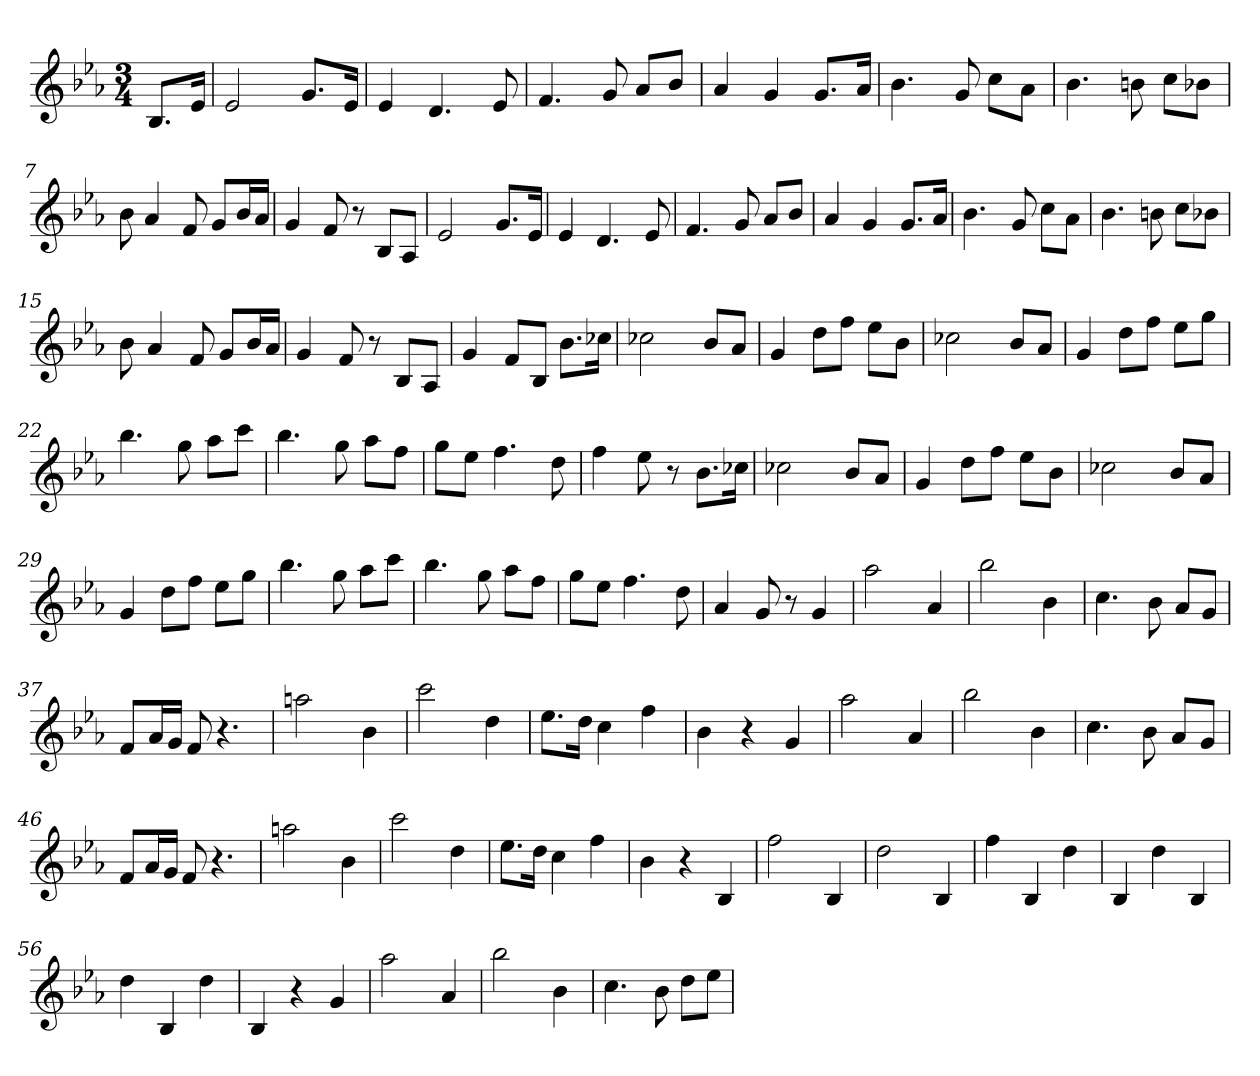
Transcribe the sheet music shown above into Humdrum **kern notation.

**kern
*part1
*staff1
*clefG2
*k[b-e-a-]
*E-:
*M3/4
*MM120
=
8.B-/L
16e-/Jk
=1
2e-
8.g/L
16e-/Jk
=2
4e-
4.d
8e-
=3
4.f
8g
8a-/L
8b-/J
=4
4a-
4g
8.g/L
16a-/Jk
=5
4.b-
8g
8cc\L
8a-\J
=6
4.b-
8bn
8cc\L
8b-X\J
=7
8b-
4a-
8f
8g/L
16b-/L
16a-/JJ
=8
4g
8f
8r
8B-/L
8A-/J
=9
2e-
8.g/L
16e-/Jk
=10
4e-
4.d
8e-
=11
4.f
8g
8a-/L
8b-/J
=12
4a-
4g
8.g/L
16a-/Jk
=13
4.b-
8g
8cc\L
8a-\J
=14
4.b-
8bn
8cc\L
8b-X\J
=15
8b-
4a-
8f
8g/L
16b-/L
16a-/JJ
=16
4g
8f
8r
8B-/L
8A-/J
=17
4g
8f/L
8B-/J
8.b-\L
16cc-X\Jk
=18
2cc-X
8b-/L
8a-/J
=19
4g
8dd\L
8ff\J
8ee-\L
8b-\J
=20
2cc-X
8b-/L
8a-/J
=21
4g
8dd\L
8ff\J
8ee-\L
8gg\J
=22
4.bb-
8gg
8aa-\L
8ccc\J
=23
4.bb-
8gg
8aa-\L
8ff\J
=24
8gg\L
8ee-\J
4.ff
8dd
=25
4ff
8ee-
8r
8.b-\L
16cc-X\Jk
=26
2cc-X
8b-/L
8a-/J
=27
4g
8dd\L
8ff\J
8ee-\L
8b-\J
=28
2cc-X
8b-/L
8a-/J
=29
4g
8dd\L
8ff\J
8ee-\L
8gg\J
=30
4.bb-
8gg
8aa-\L
8ccc\J
=31
4.bb-
8gg
8aa-\L
8ff\J
=32
8gg\L
8ee-\J
4.ff
8dd
=33
4a-
8g
8r
4g
=34
2aa-
4a-
=35
2bb-
4b-
=36
4.cc
8b-
8a-/L
8g/J
=37
8f/L
16a-/L
16g/JJ
8f
4.r
=38
2aan
4b-
=39
2ccc
4dd
=40
8.ee-\L
16dd\Jk
4cc
4ff
=41
4b-
4r
4g
=43
2aa-
4a-
=44
2bb-
4b-
=45
4.cc
8b-
8a-/L
8g/J
=46
8f/L
16a-/L
16g/JJ
8f
4.r
=47
2aan
4b-
=48
2ccc
4dd
=49
8.ee-\L
16dd\Jk
4cc
4ff
=50
4b-
4r
4B-
=52
2ff
4B-
=53
2dd
4B-
=54
4ff
4B-
4dd
=55
4B-
4dd
4B-
=56
4dd
4B-
4dd
=57
4B-
4r
4g
=58
2aa-
4a-
=59
2bb-
4b-
=60
4.cc
8b-
8dd\L
8ee-\J
=
*-
